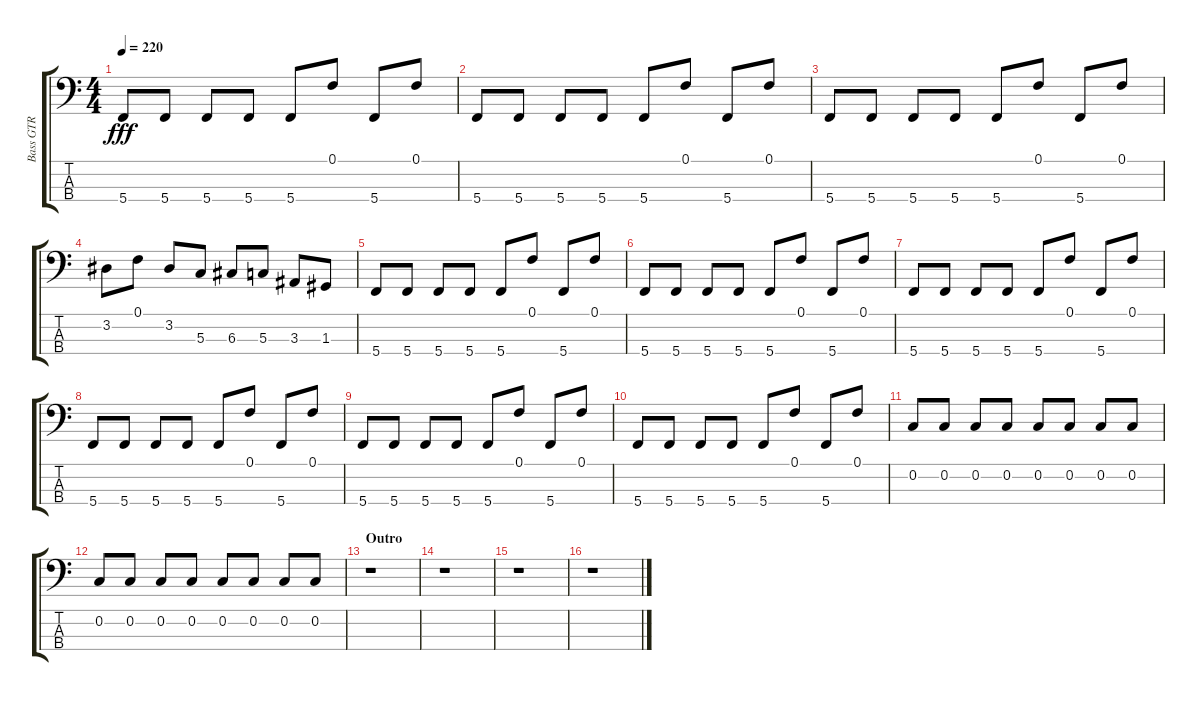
\track ("Bass GTR" "Bass GTR") {instrument electricbassfinger}
\staff {score tabs}
\tuning (F2 C2 G1 C1) {hide}
\ts (4 4)
\tempo 220
\clef f4
\ks aminor
5.4.8{dy fff} 5.4.8 5.4.8 5.4.8 5.4.8 0.1.8 5.4.8 0.1.8 |
5.4.8 5.4.8 5.4.8 5.4.8 5.4.8 0.1.8 5.4.8 0.1.8 |
5.4.8 5.4.8 5.4.8 5.4.8 5.4.8 0.1.8 5.4.8 0.1.8 |
3.2.8 0.1.8 3.2.8 5.3.8 6.3.8 5.3.8 3.3.8 1.3.8 |
5.4.8 5.4.8 5.4.8 5.4.8 5.4.8 0.1.8 5.4.8 0.1.8 |
5.4.8 5.4.8 5.4.8 5.4.8 5.4.8 0.1.8 5.4.8 0.1.8 |
5.4.8 5.4.8 5.4.8 5.4.8 5.4.8 0.1.8 5.4.8 0.1.8 |
5.4.8 5.4.8 5.4.8 5.4.8 5.4.8 0.1.8 5.4.8 0.1.8 |
5.4.8 5.4.8 5.4.8 5.4.8 5.4.8 0.1.8 5.4.8 0.1.8 |
5.4.8 5.4.8 5.4.8 5.4.8 5.4.8 0.1.8 5.4.8 0.1.8 |
0.2.8 0.2.8 0.2.8 0.2.8 0.2.8 0.2.8 0.2.8 0.2.8 |
0.2.8 0.2.8 0.2.8 0.2.8 0.2.8 0.2.8 0.2.8 0.2.8 |
\section ("" "Outro")
r.1 |
r.1 |
r.1 |
r.1
